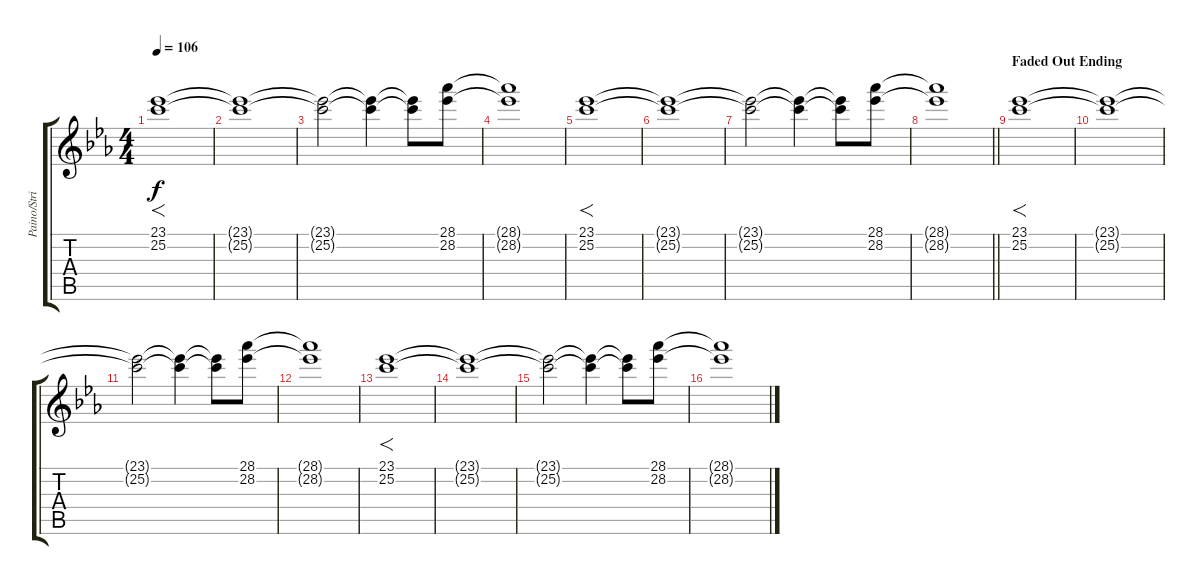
\track ("Paino/Strings" "Paino/Stri") {instrument brightacousticpiano}
\staff {score tabs}
\tuning (E4 B3 G3 D3 A2 E2) {hide}
\ts (4 4)
\tempo 106
\clef g2
\ks cminor
(23.1 25.2).1{f dy f} |
(23.1{t} 25.2{t}).1 |
(23.1{t} 25.2{t}).2 (23.1{t} 25.2{t}).4 (23.1{t} 25.2{t}).8 (28.1 28.2).8 |
(28.1{t} 28.2{t}).1 |
(23.1 25.2).1{f} |
(23.1{t} 25.2{t}).1 |
(23.1{t} 25.2{t}).2 (23.1{t} 25.2{t}).4 (23.1{t} 25.2{t}).8 (28.1 28.2).8 |
\barLineRight lightlight
(28.1{t} 28.2{t}).1 |
\section ("" "Faded Out Ending")
(23.1 25.2).1{f} |
(23.1{t} 25.2{t}).1 |
(23.1{t} 25.2{t}).2 (23.1{t} 25.2{t}).4 (23.1{t} 25.2{t}).8 (28.1 28.2).8 |
(28.1{t} 28.2{t}).1 |
(23.1 25.2).1{f} |
(23.1{t} 25.2{t}).1 |
(23.1{t} 25.2{t}).2 (23.1{t} 25.2{t}).4 (23.1{t} 25.2{t}).8 (28.1 28.2).8 |
(28.1{t} 28.2{t}).1
